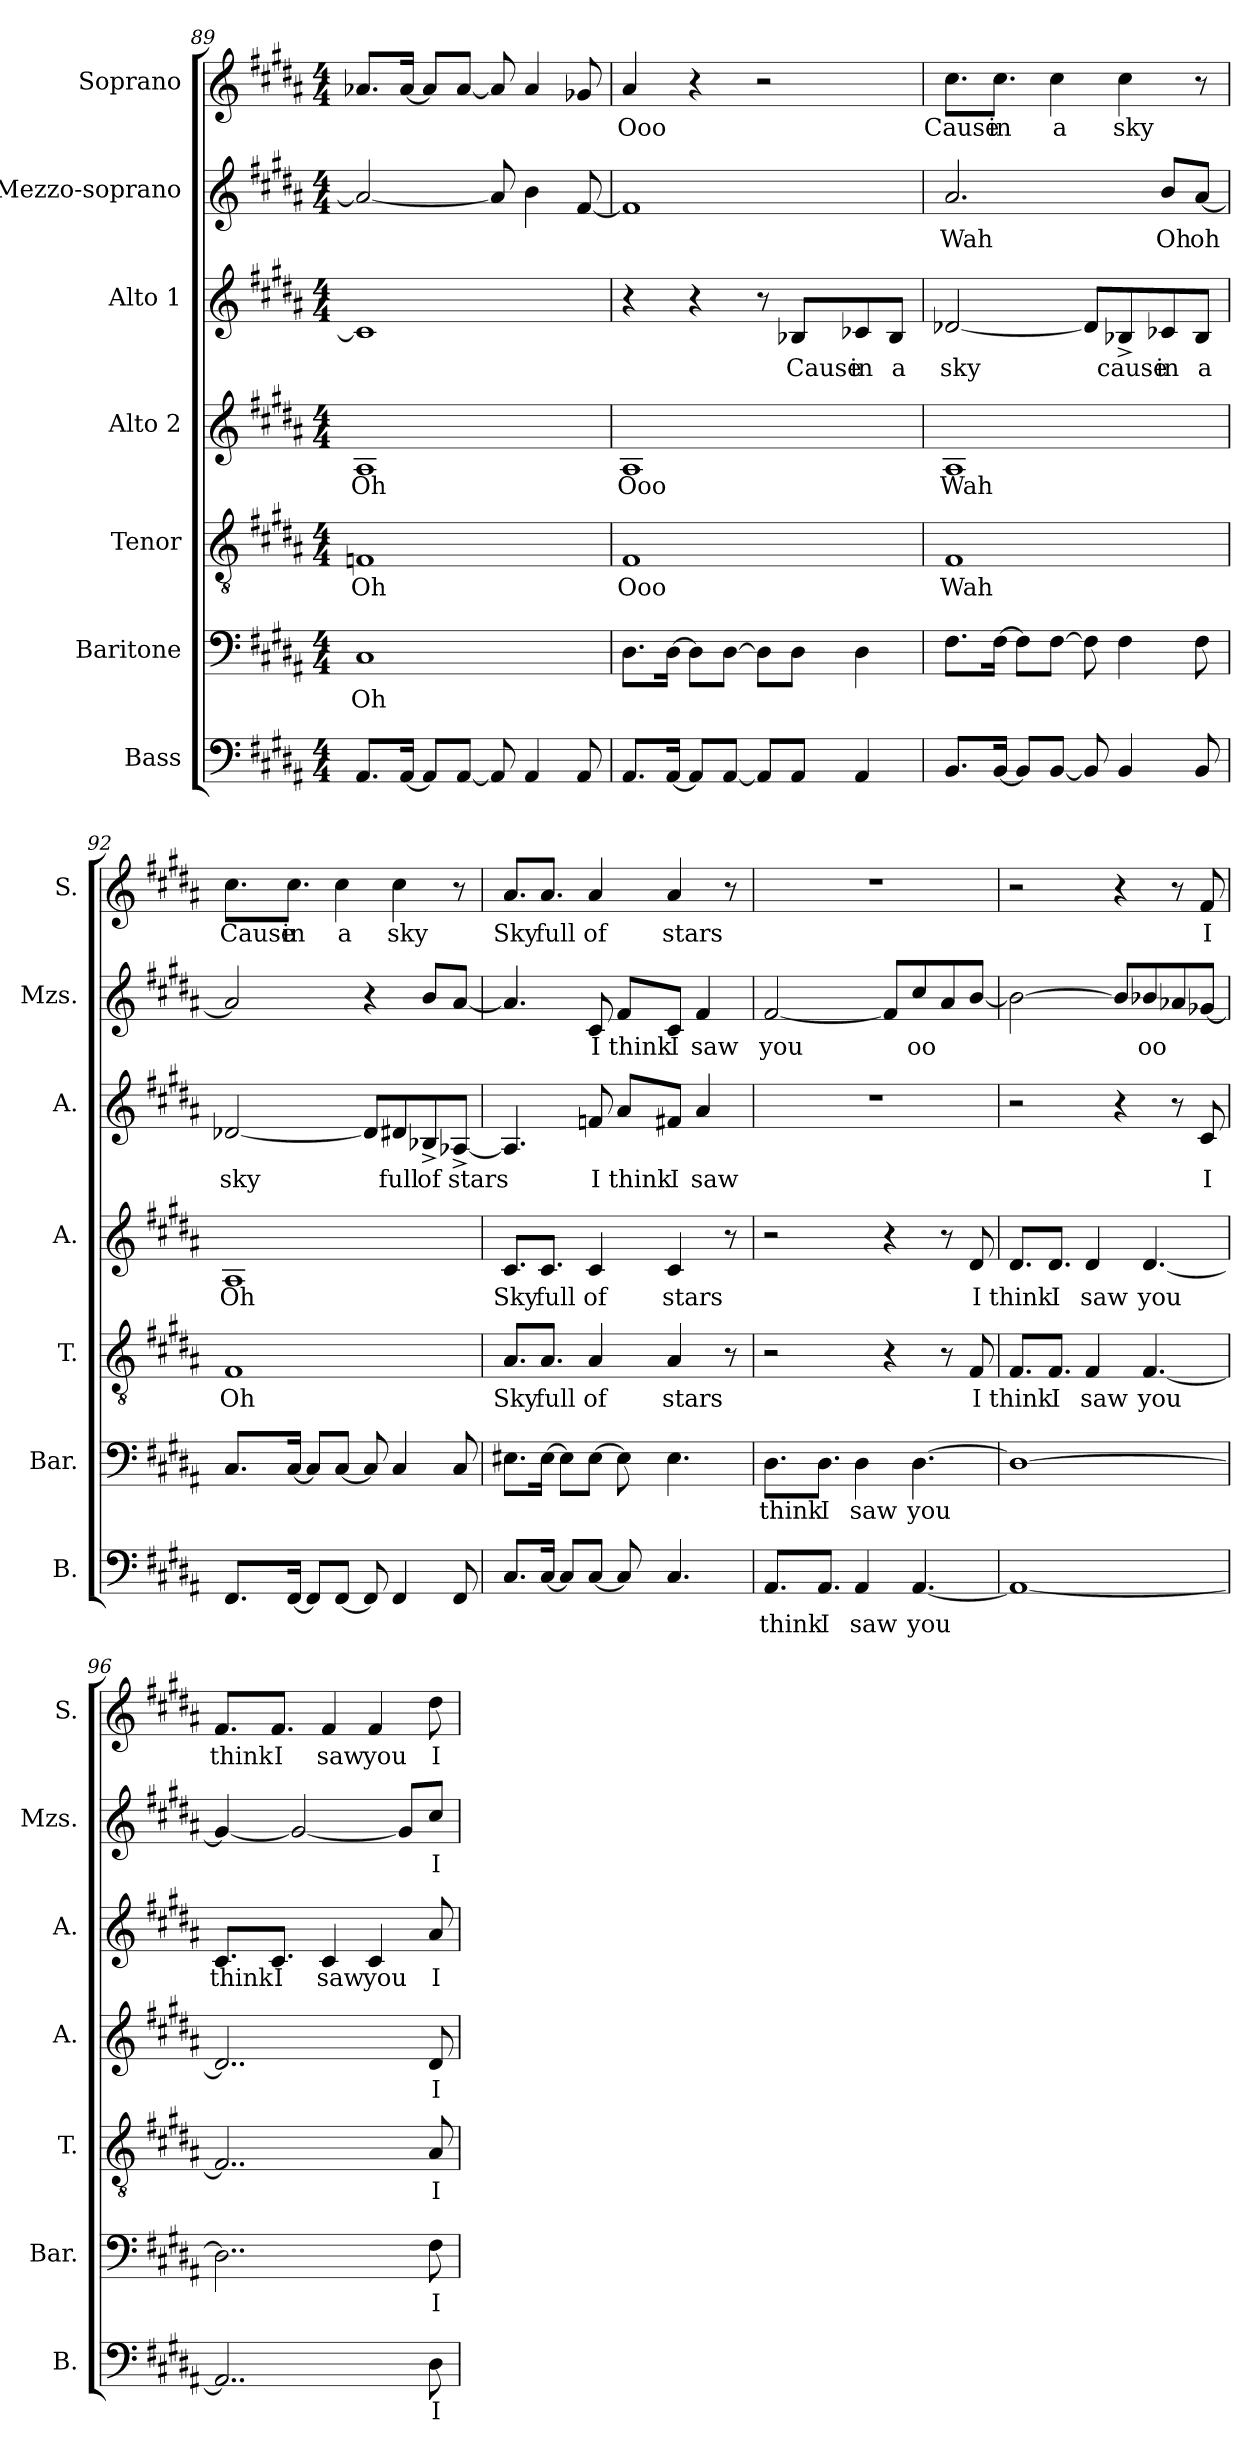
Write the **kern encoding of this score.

**kern	**text	**kern	**text	**kern	**text	**kern	**text	**kern	**text	**kern	**text	**kern	**text
*part7	*part7	*part6	*part6	*part5	*part5	*part4	*part4	*part3	*part3	*part2	*part2	*part1	*part1
*staff7	*staff7	*staff6	*staff6	*staff5	*staff5	*staff4	*staff4	*staff3	*staff3	*staff2	*staff2	*staff1	*staff1
*I"Bass	*	*I"Baritone	*	*I"Tenor	*	*I"Alto 2	*	*I"Alto 1	*	*I"Mezzo-soprano	*	*I"Soprano	*
*I'B.	*	*I'Bar.	*	*I'T.	*	*I'A.	*	*I'A.	*	*I'Mzs.	*	*I'S.	*
!!LO:PB:g=z
*clefF4	*	*clefF4	*	*clefGv2	*	*clefG2	*	*clefG2	*	*clefG2	*	*clefG2	*
*k[f#c#g#d#a#]	*	*k[f#c#g#d#a#]	*	*k[f#c#g#d#a#]	*	*k[f#c#g#d#a#]	*	*k[f#c#g#d#a#]	*	*k[f#c#g#d#a#]	*	*k[f#c#g#d#a#]	*
*M4/4	*	*M4/4	*	*M4/4	*	*M4/4	*	*M4/4	*	*M4/4	*	*M4/4	*
=89	=89	=89	=89	=89	=89	=89	=89	=89	=89	=89	=89	=89	=89
!	!	!	!LO:LY:b	!	!LO:LY:b	!	!LO:LY:b	!	!	!	!	!	!
8.AA#/L	.	1C#	Oh	1Fn	Oh	1A#	Oh	1c#]	.	2a-/_	.	8.a-X/L	.
[16AA#/Jk	.	.	.	.	.	.	.	.	.	.	.	[16a-/Jk	.
8AA#/L]	.	.	.	.	.	.	.	.	.	.	.	8a-/L]	.
[8AA#/J	.	.	.	.	.	.	.	.	.	.	.	[8a-/J	.
8AA#/]	.	.	.	.	.	.	.	.	.	8a-/]	.	8a-/]	.
4AA#/	.	.	.	.	.	.	.	.	.	4b\	.	4a-/	.
8AA#/	.	.	.	.	.	.	.	.	.	[8f#/	.	8g-X/	.
=90	=90	=90	=90	=90	=90	=90	=90	=90	=90	=90	=90	=90	=90
!	!	!	!	!	!LO:LY:b	!	!LO:LY:b	!	!	!	!	!	!LO:LY:b
8.AA#/L	.	8.D#\L	.	1F#	Ooo	1A#	Ooo	4r	.	1f#]	.	4a#/	Ooo
[16AA#/Jk	.	[16D#\Jk	.	.	.	.	.	.	.	.	.	.	.
8AA#/L]	.	8D#\L]	.	.	.	.	.	4r	.	.	.	4r	.
[8AA#/J	.	[8D#\J	.	.	.	.	.	.	.	.	.	.	.
8AA#/L]	.	8D#\L]	.	.	.	.	.	8r	.	.	.	2r	.
!	!	!	!	!	!	!	!	!	!LO:LY:b	!	!	!	!
8AA#/J	.	8D#\J	.	.	.	.	.	8B-X/L	Cause	.	.	.	.
!	!	!	!	!	!	!	!	!	!LO:LY:b	!	!	!	!
4AA#/	.	4D#\	.	.	.	.	.	8c-X/	in	.	.	.	.
!	!	!	!	!	!	!	!	!	!LO:LY:b	!	!	!	!
.	.	.	.	.	.	.	.	8B-/J	a	.	.	.	.
=91	=91	=91	=91	=91	=91	=91	=91	=91	=91	=91	=91	=91	=91
!	!	!	!	!	!LO:LY:b	!	!LO:LY:b	!	!LO:LY:b	!	!LO:LY:b	!	!LO:LY:b
8.BB/L	.	8.F#\L	.	1F#	Wah	1A#	Wah	[2d-X/	-sky	2.a#/	Wah	8.cc#\L	Cause
!	!	!	!	!	!	!	!	!	!	!	!	!	!LO:LY:b
[16BB/Jk	.	[16F#\Jk	.	.	.	.	.	.	.	.	.	8.cc#\J	in
8BB/L]	.	8F#\L]	.	.	.	.	.	.	.	.	.	.	.
!	!	!	!	!	!	!	!	!	!	!	!	!	!LO:LY:b
[8BB/J	.	[8F#\J	.	.	.	.	.	.	.	.	.	4cc#\	a
8BB/]	.	8F#\]	.	.	.	.	.	8d-/L]	.	.	.	.	.
!	!	!	!	!	!	!	!	!	!LO:LY:b	!	!	!	!LO:LY:b
4BB/	.	4F#\	.	.	.	.	.	8B-X^/	cause	.	.	4cc#\	sky
!	!	!	!	!	!	!	!	!	!LO:LY:b	!	!LO:LY:b	!	!
.	.	.	.	.	.	.	.	8c-X/	in	8b/L	Oh	.	.
!	!	!	!	!	!	!	!	!	!LO:LY:b	!	!LO:LY:b	!	!
8BB/	.	8F#\	.	.	.	.	.	8B-/J	a	[8a#/J	oh	8r	.
!!LO:PB:g=z
=92	=92	=92	=92	=92	=92	=92	=92	=92	=92	=92	=92	=92	=92
!	!	!	!	!	!LO:LY:b	!	!LO:LY:b	!	!LO:LY:b	!	!	!	!LO:LY:b
8.FF#/L	.	8.C#/L	.	1F#	Oh	1A#	Oh	[2d-X/	-sky	2a#/]	.	8.cc#\L	Cause
!	!	!	!	!	!	!	!	!	!	!	!	!	!LO:LY:b
[16FF#/Jk	.	[16C#/Jk	.	.	.	.	.	.	.	.	.	8.cc#\J	in
8FF#/L]	.	8C#/L]	.	.	.	.	.	.	.	.	.	.	.
!	!	!	!	!	!	!	!	!	!	!	!	!	!LO:LY:b
[8FF#/J	.	[8C#/J	.	.	.	.	.	.	.	.	.	4cc#\	a
8FF#/]	.	8C#/]	.	.	.	.	.	8d-/L]	.	4r	.	.	.
!	!	!	!	!	!	!	!	!	!LO:LY:b	!	!	!	!LO:LY:b
4FF#/	.	4C#/	.	.	.	.	.	8d#X/	full	.	.	4cc#\	sky
!	!	!	!	!	!	!	!	!	!LO:LY:b	!	!	!	!
.	.	.	.	.	.	.	.	8B-X^/	of	8b/L	.	.	.
!	!	!	!	!	!	!	!	!	!LO:LY:b	!	!	!	!
8FF#/	.	8C#/	.	.	.	.	.	[8A-X^/J	-stars	[8a#/J	.	8r	.
=93	=93	=93	=93	=93	=93	=93	=93	=93	=93	=93	=93	=93	=93
!	!	!	!	!	!LO:LY:b	!	!LO:LY:b	!	!	!	!	!	!LO:LY:b
8.C#/L	.	8.E#X\L	.	8.A#/L	Sky	8.c#/L	Sky	4.A-/]	.	4.a#/]	.	8.a#/L	Sky
!	!	!	!	!	!LO:LY:b	!	!LO:LY:b	!	!	!	!	!	!LO:LY:b
[16C#/Jk	.	[16E#\Jk	.	8.A#/J	full	8.c#/J	full	.	.	.	.	8.a#/J	full
8C#/L]	.	8E#\L]	.	.	.	.	.	.	.	.	.	.	.
!	!	!	!	!	!LO:LY:b	!	!LO:LY:b	!	!LO:LY:b	!	!LO:LY:b	!	!LO:LY:b
[8C#/J	.	[8E#\J	.	4A#/	of	4c#/	of	8fn/	I	8c#/	I	4a#/	of
!	!	!	!	!	!	!	!	!	!LO:LY:b	!	!LO:LY:b	!	!
8C#/]	.	8E#\]	.	.	.	.	.	8a#/L	think	8f#/L	think	.	.
!	!	!	!	!	!LO:LY:b	!	!LO:LY:b	!	!LO:LY:b	!	!LO:LY:b	!	!LO:LY:b
4.C#/	.	4.E#\	.	4A#/	stars	4c#/	stars	8f#X/J	I	8c#/J	I	4a#/	stars
!	!	!	!	!	!	!	!	!	!LO:LY:b	!	!LO:LY:b	!	!
.	.	.	.	.	.	.	.	4a#/	saw	4f#/	saw	.	.
.	.	.	.	8r	.	8r	.	.	.	.	.	8r	.
=94	=94	=94	=94	=94	=94	=94	=94	=94	=94	=94	=94	=94	=94
!	!LO:LY:b	!	!LO:LY:b	!	!	!	!	!	!	!	!LO:LY:b	!	!
8.AA#/L	think	8.D#\L	think	2r	.	2r	.	1r	.	[2f#/	-you	1r	.
!	!LO:LY:b	!	!LO:LY:b	!	!	!	!	!	!	!	!	!	!
8.AA#/J	I	8.D#\J	I	.	.	.	.	.	.	.	.	.	.
!	!LO:LY:b	!	!LO:LY:b	!	!	!	!	!	!	!	!	!	!
4AA#/	saw	4D#\	saw	.	.	.	.	.	.	.	.	.	.
.	.	.	.	4r	.	4r	.	.	.	8f#/L]	.	.	.
!	!LO:LY:b	!	!LO:LY:b	!	!	!	!	!	!	!	!LO:LY:b	!	!
[4.AA#/	you	[4.D#\	you	.	.	.	.	.	.	8cc#/	oo	.	.
.	.	.	.	8r	.	8r	.	.	.	8a#/	.	.	.
!	!	!	!	!	!LO:LY:b	!	!LO:LY:b	!	!	!	!	!	!
.	.	.	.	8F#/	I	8d#/	I	.	.	[8b/J	.	.	.
!!LO:PB:g=z
=95	=95	=95	=95	=95	=95	=95	=95	=95	=95	=95	=95	=95	=95
!	!	!	!	!	!LO:LY:b	!	!LO:LY:b	!	!	!	!	!	!
1AA#_	.	1D#_	.	8.F#/L	think	8.d#/L	think	2r	.	2b\_	.	2r	.
!	!	!	!	!	!LO:LY:b	!	!LO:LY:b	!	!	!	!	!	!
.	.	.	.	8.F#/J	I	8.d#/J	I	.	.	.	.	.	.
!	!	!	!	!	!LO:LY:b	!	!LO:LY:b	!	!	!	!	!	!
.	.	.	.	4F#/	saw	4d#/	saw	.	.	.	.	.	.
.	.	.	.	.	.	.	.	4r	.	8b/L]	.	4r	.
!	!	!	!	!	!LO:LY:b	!	!LO:LY:b	!	!	!	!LO:LY:b	!	!
.	.	.	.	[4.F#/	you	[4.d#/	you	.	.	8b-X/	oo	.	.
.	.	.	.	.	.	.	.	8r	.	8a-X/	.	8r	.
!	!	!	!	!	!	!	!	!	!LO:LY:b	!	!	!	!LO:LY:b
.	.	.	.	.	.	.	.	8c#/	I	[8g-X/J	.	8f#/	I
=96	=96	=96	=96	=96	=96	=96	=96	=96	=96	=96	=96	=96	=96
!	!	!	!	!	!	!	!	!	!LO:LY:b	!	!	!	!LO:LY:b
2..AA#/]	.	2..D#\]	.	2..F#/]	.	2..d#/]	.	8.c#/L	think	4g-/_	.	8.f#/L	think
!	!	!	!	!	!	!	!	!	!LO:LY:b	!	!	!	!LO:LY:b
.	.	.	.	.	.	.	.	8.c#/J	I	.	.	8.f#/J	I
.	.	.	.	.	.	.	.	.	.	2g-/_	.	.	.
!	!	!	!	!	!	!	!	!	!LO:LY:b	!	!	!	!LO:LY:b
.	.	.	.	.	.	.	.	4c#/	saw	.	.	4f#/	saw
!	!	!	!	!	!	!	!	!	!LO:LY:b	!	!	!	!LO:LY:b
.	.	.	.	.	.	.	.	4c#/	you	.	.	4f#/	you
.	.	.	.	.	.	.	.	.	.	8g-/L]	.	.	.
!	!LO:LY:b	!	!LO:LY:b	!	!LO:LY:b	!	!LO:LY:b	!	!LO:LY:b	!	!LO:LY:b	!	!LO:LY:b
8D#\	I	8F#\	I	8A#/	I	8d#/	I	8a#/	I	8cc#/J	I	8dd#\	I
=	=	=	=	=	=	=	=	=	=	=	=	=	=
*-	*-	*-	*-	*-	*-	*-	*-	*-	*-	*-	*-	*-	*-
